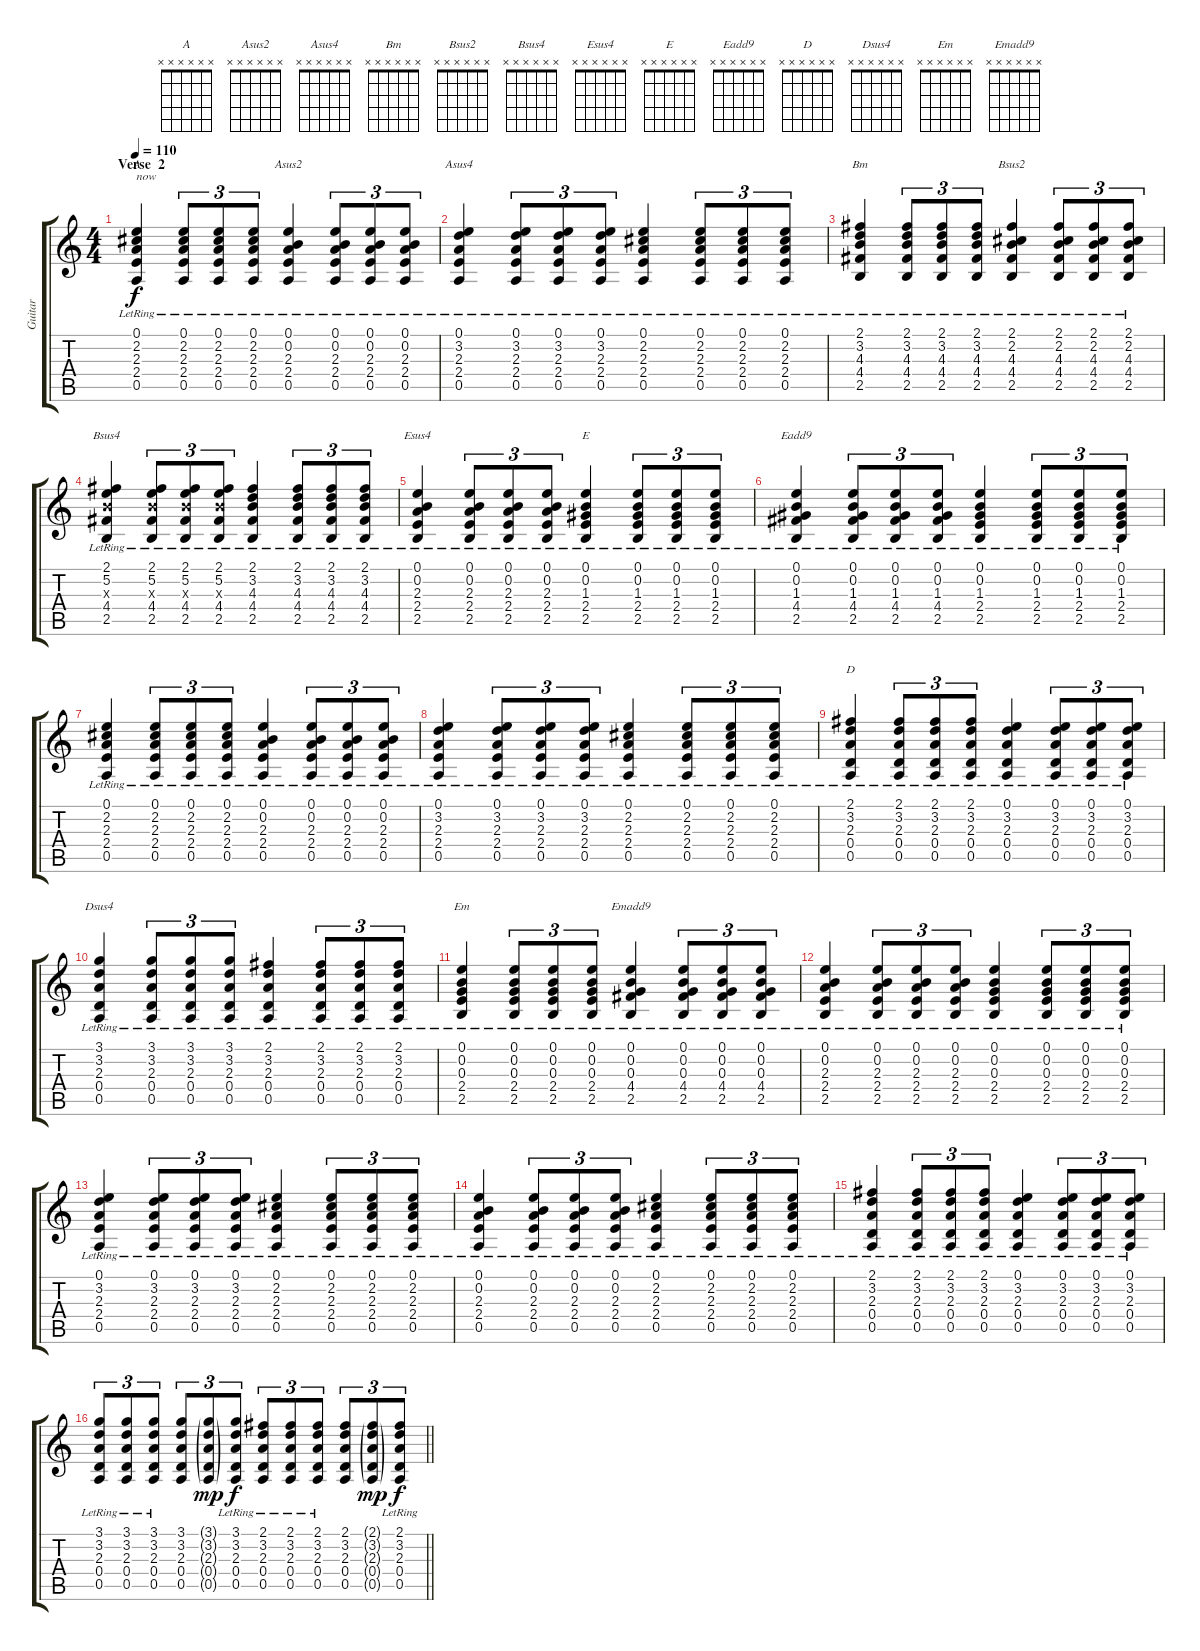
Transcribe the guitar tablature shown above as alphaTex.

\track ("Guitar" "Guitar") {instrument acousticguitarnylon}
\staff {score tabs}
\tuning (E4 B3 G3 D3 A2 E2) {hide}
\chord ("A" x x x x x x)
\chord ("Asus2" x x x x x x)
\chord ("Asus4" x x x x x x)
\chord ("Bm" x x x x x x)
\chord ("Bsus2" x x x x x x)
\chord ("Bsus4" x x x x x x)
\chord ("Esus4" x x x x x x)
\chord ("E" x x x x x x)
\chord ("Eadd9" x x x x x x)
\chord ("D" x x x x x x)
\chord ("Dsus4" x x x x x x)
\chord ("Em" x x x x x x)
\chord ("Emadd9" x x x x x x)
\ts (4 4)
\section ("" "Verse  2")
\tempo 110
\clef g2
\ks c
(0.1{lr} 2.2{lr} 2.3{lr} 2.4{lr} 0.5{lr}).4{ch "A" txt "now" dy f} (0.1{lr} 2.2{lr} 2.3{lr} 2.4{lr} 0.5{lr}).8{tu (3 2)} (0.1{lr} 2.2{lr} 2.3{lr} 2.4{lr} 0.5{lr}).8{tu (3 2)} (0.1{lr} 2.2{lr} 2.3{lr} 2.4{lr} 0.5{lr}).8{tu (3 2)} (0.1{lr} 0.2{lr} 2.3{lr} 2.4{lr} 0.5{lr}).4{ch "Asus2"} (0.1{lr} 0.2{lr} 2.3{lr} 2.4{lr} 0.5{lr}).8{tu (3 2)} (0.1{lr} 0.2{lr} 2.3{lr} 2.4{lr} 0.5{lr}).8{tu (3 2)} (0.1{lr} 0.2{lr} 2.3{lr} 2.4{lr} 0.5{lr}).8{tu (3 2)} |
(0.1{lr} 3.2{lr} 2.3{lr} 2.4{lr} 0.5{lr}).4{ch "Asus4"} (0.1{lr} 3.2{lr} 2.3{lr} 2.4{lr} 0.5{lr}).8{tu (3 2)} (0.1{lr} 3.2{lr} 2.3{lr} 2.4{lr} 0.5{lr}).8{tu (3 2)} (0.1{lr} 3.2{lr} 2.3{lr} 2.4{lr} 0.5{lr}).8{tu (3 2)} (0.1{lr} 2.2{lr} 2.3{lr} 2.4{lr} 0.5{lr}).4 (0.1{lr} 2.2{lr} 2.3{lr} 2.4{lr} 0.5{lr}).8{tu (3 2)} (0.1{lr} 2.2{lr} 2.3{lr} 2.4{lr} 0.5{lr}).8{tu (3 2)} (0.1{lr} 2.2{lr} 2.3{lr} 2.4{lr} 0.5{lr}).8{tu (3 2)} |
(2.1{lr} 3.2{lr} 4.3{lr} 4.4{lr} 2.5{lr}).4{ch "Bm"} (2.1{lr} 3.2{lr} 4.3{lr} 4.4{lr} 2.5{lr}).8{tu (3 2)} (2.1{lr} 3.2{lr} 4.3{lr} 4.4{lr} 2.5{lr}).8{tu (3 2)} (2.1{lr} 3.2{lr} 4.3{lr} 4.4{lr} 2.5{lr}).8{tu (3 2)} (2.1{lr} 2.2{lr} 4.3{lr} 4.4{lr} 2.5{lr}).4{ch "Bsus2"} (2.1{lr} 2.2{lr} 4.3{lr} 4.4{lr} 2.5{lr}).8{tu (3 2)} (2.1{lr} 2.2{lr} 4.3{lr} 4.4{lr} 2.5{lr}).8{tu (3 2)} (2.1{lr} 2.2{lr} 4.3{lr} 4.4{lr} 2.5{lr}).8{tu (3 2)} |
(2.1{lr} 5.2{lr} 4.3{x} 4.4{lr} 2.5{lr}).4{ch "Bsus4"} (2.1{lr} 5.2{lr} 4.3{x} 4.4{lr} 2.5{lr}).8{tu (3 2)} (2.1{lr} 5.2{lr} 4.3{x} 4.4{lr} 2.5{lr}).8{tu (3 2)} (2.1{lr} 5.2{lr} 4.3{x} 4.4{lr} 2.5{lr}).8{tu (3 2)} (2.1{lr} 3.2{lr} 4.3{lr} 4.4{lr} 2.5{lr}).4 (2.1{lr} 3.2{lr} 4.3{lr} 4.4{lr} 2.5{lr}).8{tu (3 2)} (2.1{lr} 3.2{lr} 4.3{lr} 4.4{lr} 2.5{lr}).8{tu (3 2)} (2.1{lr} 3.2{lr} 4.3{lr} 4.4{lr} 2.5{lr}).8{tu (3 2)} |
(0.1{lr} 0.2{lr} 2.3{lr} 2.4{lr} 2.5{lr}).4{ch "Esus4"} (0.1{lr} 0.2{lr} 2.3{lr} 2.4{lr} 2.5{lr}).8{tu (3 2)} (0.1{lr} 0.2{lr} 2.3{lr} 2.4{lr} 2.5{lr}).8{tu (3 2)} (0.1{lr} 0.2{lr} 2.3{lr} 2.4{lr} 2.5{lr}).8{tu (3 2)} (0.1{lr} 0.2{lr} 1.3{lr} 2.4{lr} 2.5{lr}).4{ch "E"} (0.1{lr} 0.2{lr} 1.3{lr} 2.4{lr} 2.5{lr}).8{tu (3 2)} (0.1{lr} 0.2{lr} 1.3{lr} 2.4{lr} 2.5{lr}).8{tu (3 2)} (0.1{lr} 0.2{lr} 1.3{lr} 2.4{lr} 2.5{lr}).8{tu (3 2)} |
(0.1{lr} 0.2{lr} 1.3{lr} 4.4{lr} 2.5{lr}).4{ch "Eadd9"} (0.1{lr} 0.2{lr} 1.3{lr} 4.4{lr} 2.5{lr}).8{tu (3 2)} (0.1{lr} 0.2{lr} 1.3{lr} 4.4{lr} 2.5{lr}).8{tu (3 2)} (0.1{lr} 0.2{lr} 1.3{lr} 4.4{lr} 2.5{lr}).8{tu (3 2)} (0.1{lr} 0.2{lr} 1.3{lr} 2.4{lr} 2.5{lr}).4 (0.1{lr} 0.2{lr} 1.3{lr} 2.4{lr} 2.5{lr}).8{tu (3 2)} (0.1{lr} 0.2{lr} 1.3{lr} 2.4{lr} 2.5{lr}).8{tu (3 2)} (0.1{lr} 0.2{lr} 1.3{lr} 2.4{lr} 2.5{lr}).8{tu (3 2)} |
(0.1{lr} 2.2{lr} 2.3{lr} 2.4{lr} 0.5{lr}).4 (0.1{lr} 2.2{lr} 2.3{lr} 2.4{lr} 0.5{lr}).8{tu (3 2)} (0.1{lr} 2.2{lr} 2.3{lr} 2.4{lr} 0.5{lr}).8{tu (3 2)} (0.1{lr} 2.2{lr} 2.3{lr} 2.4{lr} 0.5{lr}).8{tu (3 2)} (0.1{lr} 0.2{lr} 2.3{lr} 2.4{lr} 0.5{lr}).4 (0.1{lr} 0.2{lr} 2.3{lr} 2.4{lr} 0.5{lr}).8{tu (3 2)} (0.1{lr} 0.2{lr} 2.3{lr} 2.4{lr} 0.5{lr}).8{tu (3 2)} (0.1{lr} 0.2{lr} 2.3{lr} 2.4{lr} 0.5{lr}).8{tu (3 2)} |
(0.1{lr} 3.2{lr} 2.3{lr} 2.4{lr} 0.5{lr}).4 (0.1{lr} 3.2{lr} 2.3{lr} 2.4{lr} 0.5{lr}).8{tu (3 2)} (0.1{lr} 3.2{lr} 2.3{lr} 2.4{lr} 0.5{lr}).8{tu (3 2)} (0.1{lr} 3.2{lr} 2.3{lr} 2.4{lr} 0.5{lr}).8{tu (3 2)} (0.1{lr} 2.2{lr} 2.3{lr} 2.4{lr} 0.5{lr}).4 (0.1{lr} 2.2{lr} 2.3{lr} 2.4{lr} 0.5{lr}).8{tu (3 2)} (0.1{lr} 2.2{lr} 2.3{lr} 2.4{lr} 0.5{lr}).8{tu (3 2)} (0.1{lr} 2.2{lr} 2.3{lr} 2.4{lr} 0.5{lr}).8{tu (3 2)} |
(2.1{lr} 3.2{lr} 2.3{lr} 0.4{lr} 0.5{lr}).4{ch "D"} (2.1{lr} 3.2{lr} 2.3{lr} 0.4{lr} 0.5{lr}).8{tu (3 2)} (2.1{lr} 3.2{lr} 2.3{lr} 0.4{lr} 0.5{lr}).8{tu (3 2)} (2.1{lr} 3.2{lr} 2.3{lr} 0.4{lr} 0.5{lr}).8{tu (3 2)} (0.1{lr} 3.2{lr} 2.3{lr} 0.4{lr} 0.5{lr}).4 (0.1{lr} 3.2{lr} 2.3{lr} 0.4{lr} 0.5{lr}).8{tu (3 2)} (0.1{lr} 3.2{lr} 2.3{lr} 0.4{lr} 0.5{lr}).8{tu (3 2)} (0.1{lr} 3.2{lr} 2.3{lr} 0.4{lr} 0.5{lr}).8{tu (3 2)} |
(3.1{lr} 3.2{lr} 2.3{lr} 0.4{lr} 0.5{lr}).4{ch "Dsus4"} (3.1{lr} 3.2{lr} 2.3{lr} 0.4{lr} 0.5{lr}).8{tu (3 2)} (3.1{lr} 3.2{lr} 2.3{lr} 0.4{lr} 0.5{lr}).8{tu (3 2)} (3.1{lr} 3.2{lr} 2.3{lr} 0.4{lr} 0.5{lr}).8{tu (3 2)} (2.1{lr} 3.2{lr} 2.3{lr} 0.4{lr} 0.5{lr}).4 (2.1{lr} 3.2{lr} 2.3{lr} 0.4{lr} 0.5{lr}).8{tu (3 2)} (2.1{lr} 3.2{lr} 2.3{lr} 0.4{lr} 0.5{lr}).8{tu (3 2)} (2.1{lr} 3.2{lr} 2.3{lr} 0.4{lr} 0.5{lr}).8{tu (3 2)} |
(0.1{lr} 0.2{lr} 0.3{lr} 2.4{lr} 2.5{lr}).4{ch "Em"} (0.1{lr} 0.2{lr} 0.3{lr} 2.4{lr} 2.5{lr}).8{tu (3 2)} (0.1{lr} 0.2{lr} 0.3{lr} 2.4{lr} 2.5{lr}).8{tu (3 2)} (0.1{lr} 0.2{lr} 0.3{lr} 2.4{lr} 2.5{lr}).8{tu (3 2)} (0.1{lr} 0.2{lr} 0.3{lr} 4.4{lr} 2.5{lr}).4{ch "Emadd9"} (0.1{lr} 0.2{lr} 0.3{lr} 4.4{lr} 2.5{lr}).8{tu (3 2)} (0.1{lr} 0.2{lr} 0.3{lr} 4.4{lr} 2.5{lr}).8{tu (3 2)} (0.1{lr} 0.2{lr} 0.3{lr} 4.4{lr} 2.5{lr}).8{tu (3 2)} |
(0.1{lr} 0.2{lr} 2.3{lr} 2.4{lr} 2.5{lr}).4 (0.1{lr} 0.2{lr} 2.3{lr} 2.4{lr} 2.5{lr}).8{tu (3 2)} (0.1{lr} 0.2{lr} 2.3{lr} 2.4{lr} 2.5{lr}).8{tu (3 2)} (0.1{lr} 0.2{lr} 2.3{lr} 2.4{lr} 2.5{lr}).8{tu (3 2)} (0.1{lr} 0.2{lr} 0.3{lr} 2.4{lr} 2.5{lr}).4 (0.1{lr} 0.2{lr} 0.3{lr} 2.4{lr} 2.5{lr}).8{tu (3 2)} (0.1{lr} 0.2{lr} 0.3{lr} 2.4{lr} 2.5{lr}).8{tu (3 2)} (0.1{lr} 0.2{lr} 0.3{lr} 2.4{lr} 2.5{lr}).8{tu (3 2)} |
(0.1{lr} 3.2{lr} 2.3{lr} 2.4{lr} 0.5{lr}).4 (0.1{lr} 3.2{lr} 2.3{lr} 2.4{lr} 0.5{lr}).8{tu (3 2)} (0.1{lr} 3.2{lr} 2.3{lr} 2.4{lr} 0.5{lr}).8{tu (3 2)} (0.1{lr} 3.2{lr} 2.3{lr} 2.4{lr} 0.5{lr}).8{tu (3 2)} (0.1{lr} 2.2{lr} 2.3{lr} 2.4{lr} 0.5{lr}).4 (0.1{lr} 2.2{lr} 2.3{lr} 2.4{lr} 0.5{lr}).8{tu (3 2)} (0.1{lr} 2.2{lr} 2.3{lr} 2.4{lr} 0.5{lr}).8{tu (3 2)} (0.1{lr} 2.2{lr} 2.3{lr} 2.4{lr} 0.5{lr}).8{tu (3 2)} |
(0.1{lr} 0.2{lr} 2.3{lr} 2.4{lr} 0.5{lr}).4 (0.1{lr} 0.2{lr} 2.3{lr} 2.4{lr} 0.5{lr}).8{tu (3 2)} (0.1{lr} 0.2{lr} 2.3{lr} 2.4{lr} 0.5{lr}).8{tu (3 2)} (0.1{lr} 0.2{lr} 2.3{lr} 2.4{lr} 0.5{lr}).8{tu (3 2)} (0.1{lr} 2.2{lr} 2.3{lr} 2.4{lr} 0.5{lr}).4 (0.1{lr} 2.2{lr} 2.3{lr} 2.4{lr} 0.5{lr}).8{tu (3 2)} (0.1{lr} 2.2{lr} 2.3{lr} 2.4{lr} 0.5{lr}).8{tu (3 2)} (0.1{lr} 2.2{lr} 2.3{lr} 2.4{lr} 0.5{lr}).8{tu (3 2)} |
(2.1{lr} 3.2{lr} 2.3{lr} 0.4{lr} 0.5{lr}).4 (2.1{lr} 3.2{lr} 2.3{lr} 0.4{lr} 0.5{lr}).8{tu (3 2)} (2.1{lr} 3.2{lr} 2.3{lr} 0.4{lr} 0.5{lr}).8{tu (3 2)} (2.1{lr} 3.2{lr} 2.3{lr} 0.4{lr} 0.5{lr}).8{tu (3 2)} (0.1{lr} 3.2{lr} 2.3{lr} 0.4{lr} 0.5{lr}).4 (0.1{lr} 3.2{lr} 2.3{lr} 0.4{lr} 0.5{lr}).8{tu (3 2)} (0.1{lr} 3.2{lr} 2.3{lr} 0.4{lr} 0.5{lr}).8{tu (3 2)} (0.1{lr} 3.2{lr} 2.3{lr} 0.4{lr} 0.5{lr}).8{tu (3 2)} |
\barLineRight lightlight
(3.1{lr} 3.2{lr} 2.3{lr} 0.4{lr} 0.5{lr}).8{tu (3 2)} (3.1{lr} 3.2{lr} 2.3{lr} 0.4{lr} 0.5{lr}).8{tu (3 2)} (3.1{lr} 3.2{lr} 2.3{lr} 0.4{lr} 0.5{lr}).8{tu (3 2)} (3.1 3.2 2.3 0.4 0.5).8{tu (3 2)} (3.1{g} 3.2{g} 2.3{g} 0.4{g} 0.5{g}).8{tu (3 2) dy mp} (3.1{lr} 3.2{lr} 2.3{lr} 0.4{lr} 0.5{lr}).8{tu (3 2) dy f} (2.1{lr} 3.2{lr} 2.3{lr} 0.4{lr} 0.5{lr}).8{tu (3 2)} (2.1{lr} 3.2{lr} 2.3{lr} 0.4{lr} 0.5{lr}).8{tu (3 2)} (2.1{lr} 3.2{lr} 2.3{lr} 0.4{lr} 0.5{lr}).8{tu (3 2)} (2.1 3.2 2.3 0.4 0.5).8{tu (3 2)} (2.1{g} 3.2{g} 2.3{g} 0.4{g} 0.5{g}).8{tu (3 2) dy mp} (2.1{lr} 3.2{lr} 2.3{lr} 0.4{lr} 0.5{lr}).8{tu (3 2) dy f}
